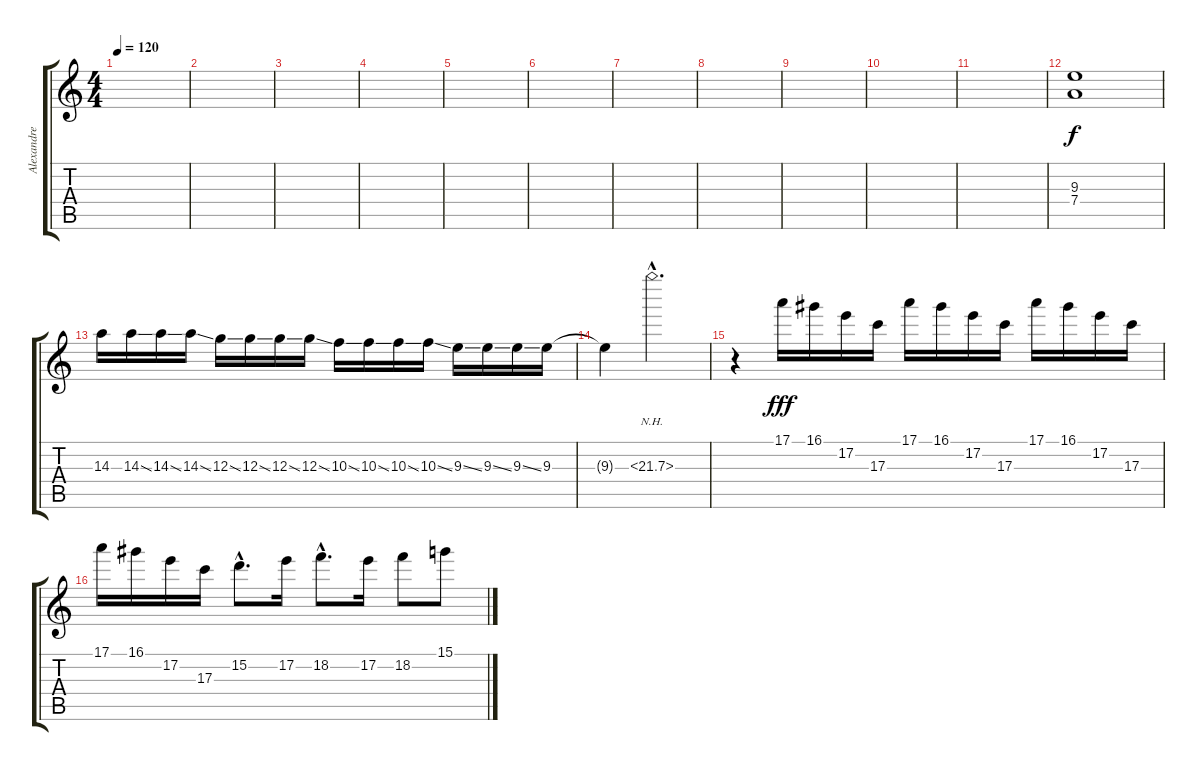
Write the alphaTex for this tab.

\track ("Alexandre Belchior" "Alexandre ") {instrument overdrivenguitar}
\staff {score tabs}
\tuning (E4 B3 G3 D3 A2 E2) {hide}
\ts (4 4)
\tempo 120
\clef g2
\ks c
|
|
|
|
|
|
|
|
|
|
|
(9.3 7.4).1 |
14.3.16 14.3{ss}.16 14.3{ss}.16 14.3{ss}.16 12.3{ss}.16 12.3{ss}.16 12.3{ss}.16 12.3{ss}.16 10.3{ss}.16 10.3{ss}.16 10.3{ss}.16 10.3{ss}.16 9.3{ss}.16 9.3{ss}.16 9.3{ss}.16 9.3.16 |
9.3{t}.4 21.3{nh hac}.2{d} |
r.4 17.1.16{dy fff} 16.1.16 17.2.16 17.3.16 17.1.16 16.1.16 17.2.16 17.3.16 17.1.16 16.1.16 17.2.16 17.3.16 |
17.1.16 16.1.16 17.2.16 17.3.16 15.2{hac}.8{d} 17.2.16 18.2{hac}.8{d} 17.2.16 18.2.8 15.1.8
